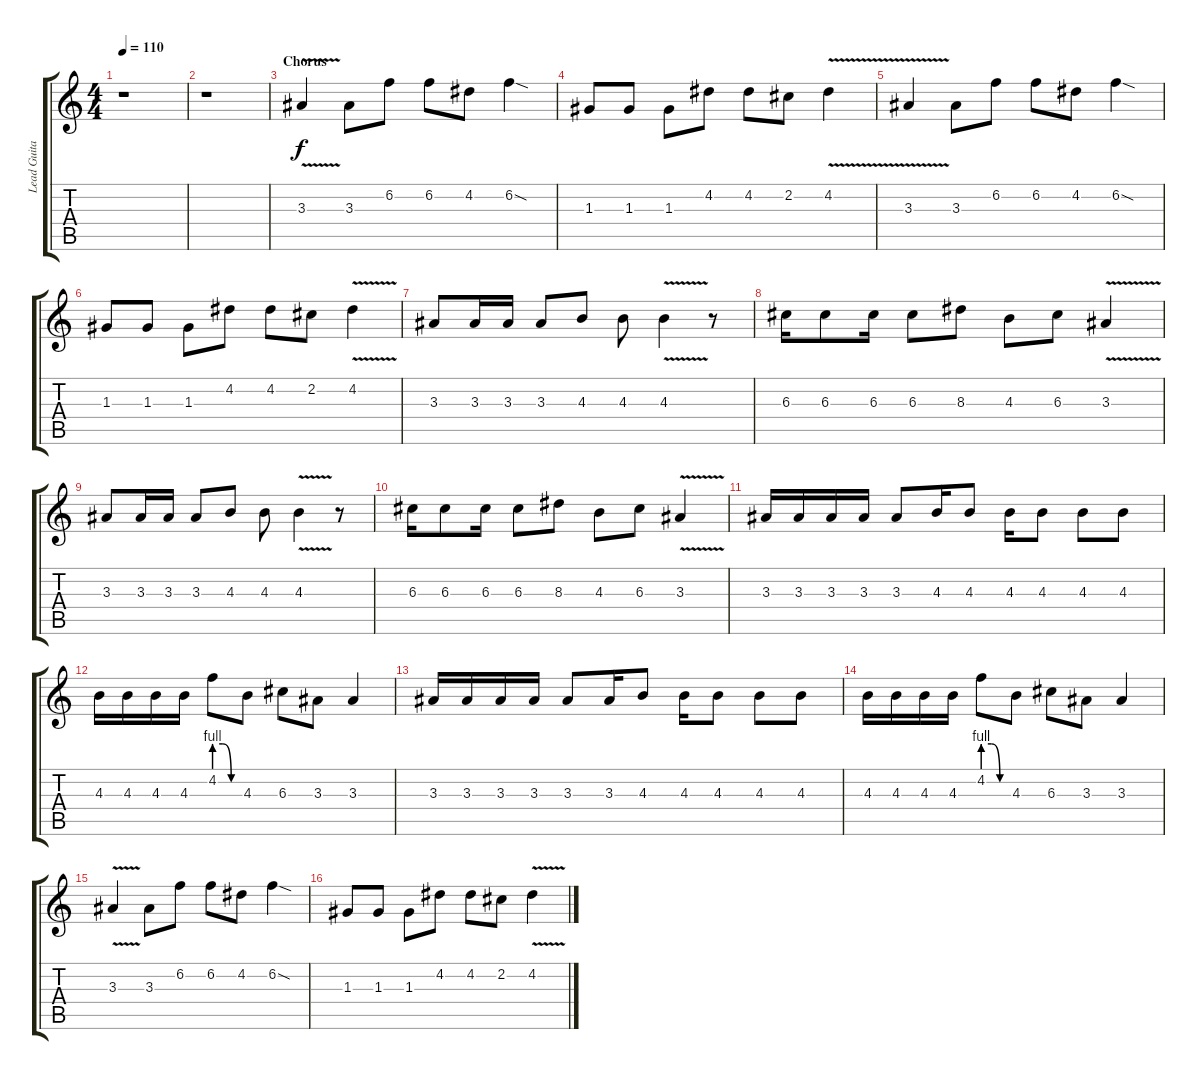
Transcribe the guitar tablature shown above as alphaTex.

\track ("Lead Guitar" "Lead Guita") {instrument overdrivenguitar}
\staff {score tabs}
\tuning (E4 B3 G3 D3 A2 E2) {hide}
\ts (4 4)
\tempo 110
\clef g2
\ks c
r.1{dy f} |
r.1 |
\section ("" "Chorus")
3.3{v}.4{instrument guitarharmonics} 3.3.8{instrument overdrivenguitar} 6.2.8 6.2.8 4.2.8 6.2{sod}.4 |
1.3.8 1.3.8 1.3.8 4.2.8 4.2.8 2.2.8 4.2{v}.4 |
3.3{v}.4{instrument guitarharmonics} 3.3.8{instrument overdrivenguitar} 6.2.8 6.2.8 4.2.8 6.2{sod}.4 |
1.3.8 1.3.8 1.3.8 4.2.8 4.2.8 2.2.8 4.2{v}.4 |
3.3.8 3.3.16 3.3.16 3.3.8 4.3.8 4.3.8 4.3{v}.4 r.8 |
6.3.16 6.3.8 6.3.16 6.3.8 8.3.8 4.3.8 6.3.8 3.3{v}.4 |
3.3.8 3.3.16 3.3.16 3.3.8 4.3.8 4.3.8 4.3{v}.4 r.8 |
6.3.16 6.3.8 6.3.16 6.3.8 8.3.8 4.3.8 6.3.8 3.3{v}.4 |
3.3.16 3.3.16 3.3.16 3.3.16 3.3.8 4.3.16 4.3.8 4.3.16 4.3.8 4.3.8 4.3.8 |
4.3.16 4.3.16 4.3.16 4.3.16 4.2{be (custom 0 4 20 4 40 0 60 0)}.8 4.3.8 6.3.8 3.3.8 3.3.4 |
3.3.16 3.3.16 3.3.16 3.3.16 3.3.8 3.3.16 4.3.8 4.3.16 4.3.8 4.3.8 4.3.8 |
4.3.16 4.3.16 4.3.16 4.3.16 4.2{be (custom 0 4 20 4 40 0 60 0)}.8 4.3.8 6.3.8 3.3.8 3.3.4 |
3.3{v}.4{instrument guitarharmonics} 3.3.8{instrument overdrivenguitar} 6.2.8 6.2.8 4.2.8 6.2{sod}.4 |
1.3.8 1.3.8 1.3.8 4.2.8 4.2.8 2.2.8 4.2{v}.4
